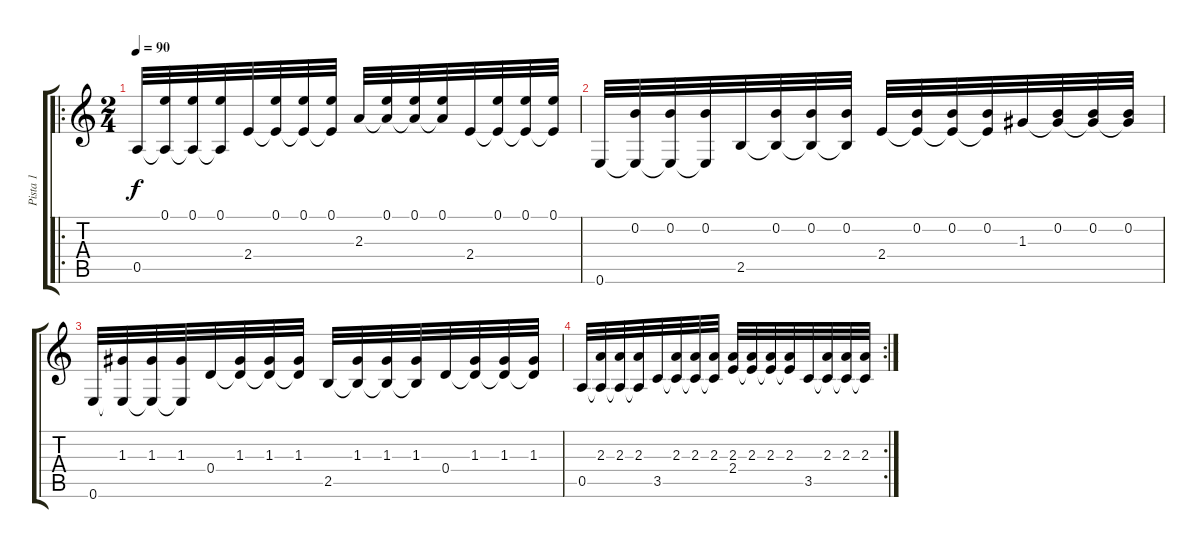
\track ("Pista 1" "Pista 1") {instrument acousticguitarnylon}
\staff {score tabs}
\tuning (E4 B3 G3 D3 A2 E2) {hide}
\ro
\ts (2 4)
\tempo 90
\clef g2
\ks c
0.5.32{dy f instrument acousticguitarnylon} (0.1 0.5{t}).32 (0.1 0.5{t}).32 (0.1 0.5{t}).32 2.4.32 (0.1 2.4{t}).32 (0.1 2.4{t}).32 (0.1 2.4{t}).32 2.3.32 (0.1 2.3{t}).32 (0.1 2.3{t}).32 (0.1 2.3{t}).32 2.4.32 (0.1 2.4{t}).32 (0.1 2.4{t}).32 (0.1 2.4{t}).32 |
0.6.32 (0.2 0.6{t}).32 (0.2 0.6{t}).32 (0.2 0.6{t}).32 2.5.32 (0.2 2.5{t}).32 (0.2 2.5{t}).32 (0.2 2.5{t}).32 2.4.32 (0.2 2.4{t}).32 (0.2 2.4{t}).32 (0.2 2.4{t}).32 1.3.32 (0.2 1.3{t}).32 (0.2 1.3{t}).32 (0.2 1.3{t}).32 |
0.6.32 (1.3 0.6{t}).32 (1.3 0.6{t}).32 (1.3 0.6{t}).32 0.4.32 (1.3 0.4{t}).32 (1.3 0.4{t}).32 (1.3 0.4{t}).32 2.5.32 (1.3 2.5{t}).32 (1.3 2.5{t}).32 (1.3 2.5{t}).32 0.4.32 (1.3 0.4{t}).32 (1.3 0.4{t}).32 (1.3 0.4{t}).32 |
\rc 2
0.5.32 (2.3 0.5{t}).32 (2.3 0.5{t}).32 (2.3 0.5{t}).32 3.5.32 (2.3 3.5{t}).32 (2.3 3.5{t}).32 (2.3 3.5{t}).32 (2.3 2.4).32 (2.3 2.4{t}).32 (2.3 2.4{t}).32 (2.3 2.4{t}).32 3.5.32 (2.3 3.5{t}).32 (2.3 3.5{t}).32 (2.3 3.5{t}).32
